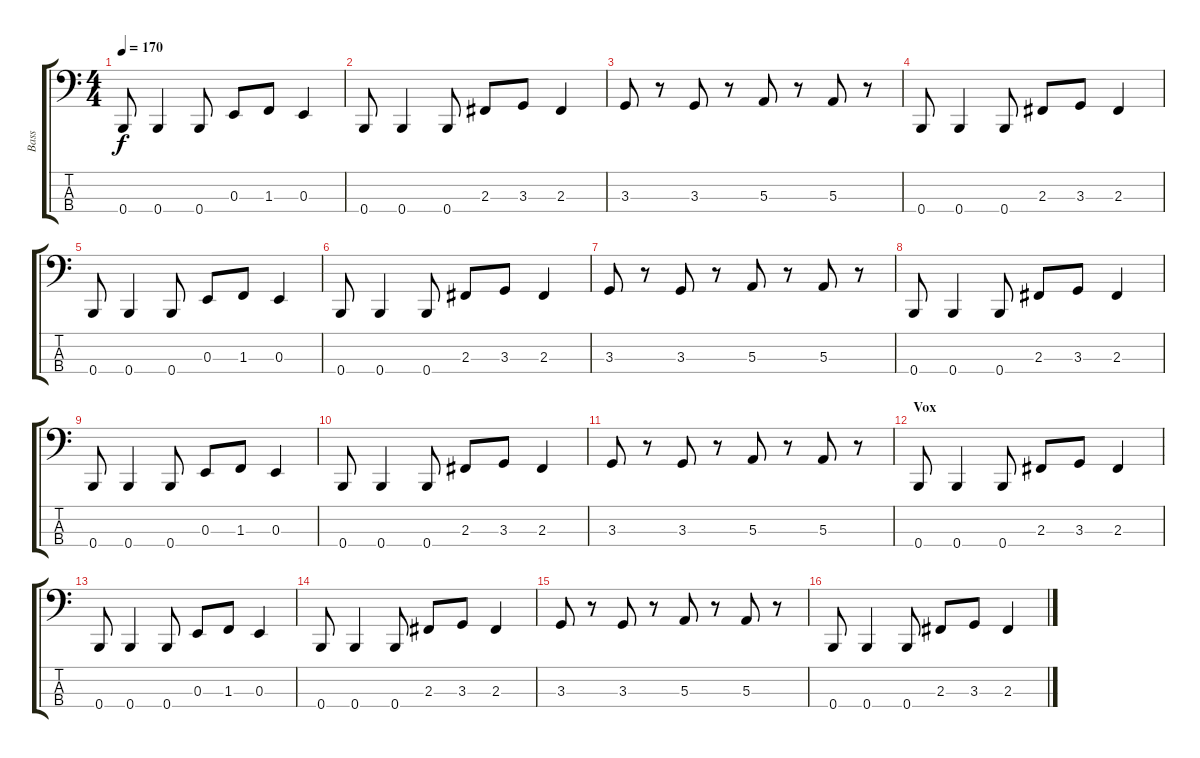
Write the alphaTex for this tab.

\track ("Bass" "Bass") {instrument electricbasspick}
\staff {score tabs}
\tuning (D2 A1 E1 B0) {hide}
\ts (4 4)
\tempo 170
\clef f4
\ks c
0.4.8{dy f} 0.4.4 0.4.8 0.3.8 1.3.8 0.3.4 |
0.4.8 0.4.4 0.4.8 2.3.8 3.3.8 2.3.4 |
3.3.8 r.8 3.3.8 r.8 5.3.8 r.8 5.3.8 r.8 |
0.4.8 0.4.4 0.4.8 2.3.8 3.3.8 2.3.4 |
0.4.8 0.4.4 0.4.8 0.3.8 1.3.8 0.3.4 |
0.4.8 0.4.4 0.4.8 2.3.8 3.3.8 2.3.4 |
3.3.8 r.8 3.3.8 r.8 5.3.8 r.8 5.3.8 r.8 |
0.4.8 0.4.4 0.4.8 2.3.8 3.3.8 2.3.4 |
0.4.8 0.4.4 0.4.8 0.3.8 1.3.8 0.3.4 |
0.4.8 0.4.4 0.4.8 2.3.8 3.3.8 2.3.4 |
3.3.8 r.8 3.3.8 r.8 5.3.8 r.8 5.3.8 r.8 |
\section ("" "Vox")
0.4.8 0.4.4 0.4.8 2.3.8 3.3.8 2.3.4 |
0.4.8 0.4.4 0.4.8 0.3.8 1.3.8 0.3.4 |
0.4.8 0.4.4 0.4.8 2.3.8 3.3.8 2.3.4 |
3.3.8 r.8 3.3.8 r.8 5.3.8 r.8 5.3.8 r.8 |
0.4.8 0.4.4 0.4.8 2.3.8 3.3.8 2.3.4
